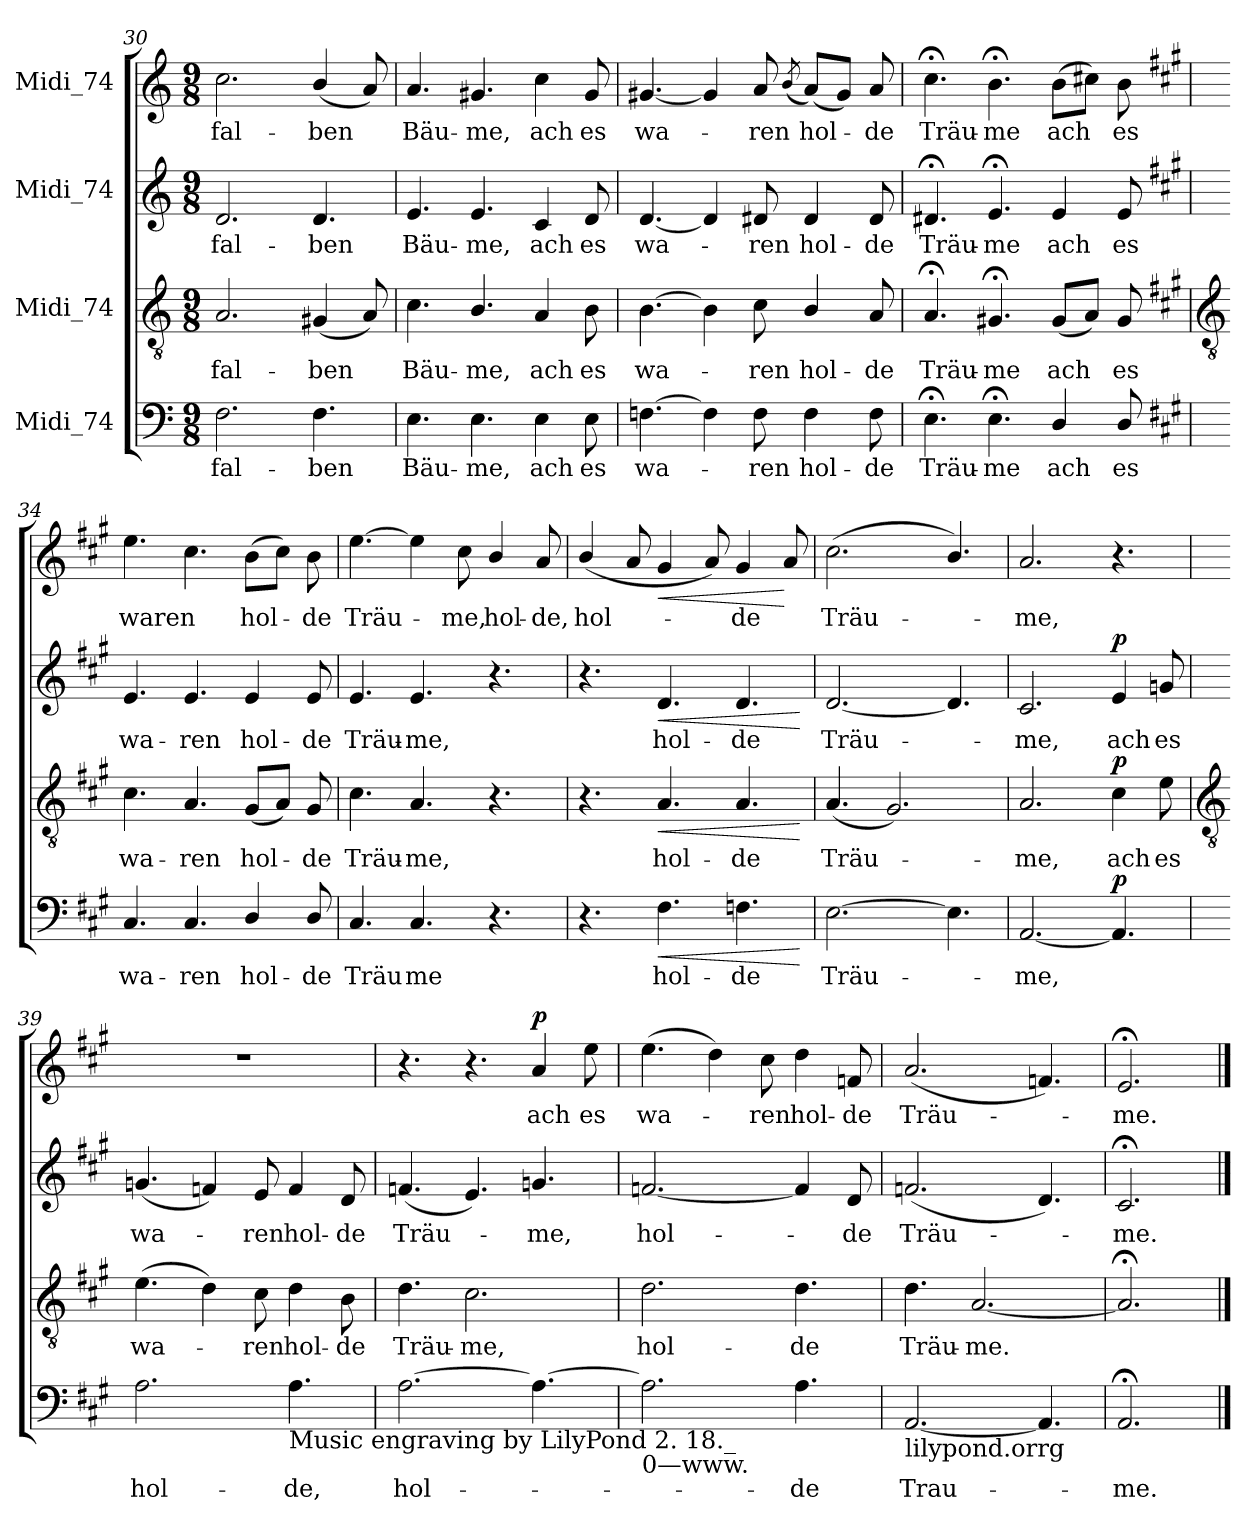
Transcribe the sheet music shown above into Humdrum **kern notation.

**kern	**text	**dynam	**kern	**text	**dynam	**kern	**text	**dynam	**kern	**text	**dynam
*part4	*part4	*part4	*part3	*part3	*part3	*part2	*part2	*part2	*part1	*part1	*part1
*staff4	*staff4	*staff4	*staff3	*staff3	*staff3	*staff2	*staff2	*staff2	*staff1	*staff1	*staff1
*I"Midi_74	*	*	*I"Midi_74	*	*	*I"Midi_74	*	*	*I"Midi_74	*	*
*clefF4	*	*	*clefGv2	*	*	*clefG2	*	*	*clefG2	*	*
*k[]	*	*	*k[]	*	*	*k[]	*	*	*k[]	*	*
*C:	*	*	*C:	*	*	*C:	*	*	*C:	*	*
*M9/8	*	*	*M9/8	*	*	*M9/8	*	*	*M9/8	*	*
=30	=30	=30	=30	=30	=30	=30	=30	=30	=30	=30	=30
!	!LO:LY:b	!	!	!LO:LY:b	!	!	!LO:LY:b	!	!	!LO:LY:b	!
2.F	fal-	.	2.A	fal-	.	2.d	fal-	.	2.cc	fal-	.
!	!LO:LY:b	!	!	!LO:LY:b	!	!	!LO:LY:b	!	!	!LO:LY:b	!
4.F	-ben	.	(<4G#X	-ben	.	4.d	-ben	.	(<4b/	-ben	.
.	.	.	8A)	.	.	.	.	.	8a)	.	.
=31	=31	=31	=31	=31	=31	=31	=31	=31	=31	=31	=31
!	!LO:LY:b	!	!	!LO:LY:b	!	!	!LO:LY:b	!	!	!LO:LY:b	!
4.E	Bäu-	.	4.c	Bäu-	.	4.e	Bäu-	.	4.a	Bäu-	.
!	!LO:LY:b	!	!	!LO:LY:b	!	!	!LO:LY:b	!	!	!LO:LY:b	!
4.E	-me,	.	4.B/	-me,	.	4.e	-me,	.	4.g#X	-me,	.
!	!LO:LY:b	!	!	!LO:LY:b	!	!	!LO:LY:b	!	!	!LO:LY:b	!
4E	ach	.	4A	ach	.	4c	ach	.	4cc	ach	.
!	!LO:LY:b	!	!	!LO:LY:b	!	!	!LO:LY:b	!	!	!LO:LY:b	!
8E	es	.	8B	es	.	8d	es	.	8g#	es	.
=32	=32	=32	=32	=32	=32	=32	=32	=32	=32	=32	=32
!	!LO:LY:b	!	!	!LO:LY:b	!	!	!LO:LY:b	!	!	!LO:LY:b	!
[4.Fn	wa-	.	[4.B	wa-	.	[4.d	wa-	.	[4.g#X	wa-	.
4F]	.	.	4B]	.	.	4d]	.	.	4g#]	.	.
!	!LO:LY:b	!	!	!LO:LY:b	!	!	!LO:LY:b	!	!	!LO:LY:b	!
8F	ren	.	8c	ren	.	8d#X	ren	.	8a	ren	.
.	.	.	.	.	.	.	.	.	(<8qb/	.	.
!	!LO:LY:b	!	!	!LO:LY:b	!	!	!LO:LY:b	!	!	!LO:LY:b	!
4F	hol-	.	4B/	hol-	.	4d#	hol-	.	(<8aL)	hol-	.
.	.	.	.	.	.	.	.	.	8g#J)	.	.
!	!LO:LY:b	!	!	!LO:LY:b	!	!	!LO:LY:b	!	!	!LO:LY:b	!
8F	-de	.	8A	-de	.	8d#	-de	.	8a	de	.
=33	=33	=33	=33	=33	=33	=33	=33	=33	=33	=33	=33
!	!LO:LY:b	!	!	!LO:LY:b	!	!	!LO:LY:b	!	!	!LO:LY:b	!
4.E;<	Träu-	.	4.A;<	Träu-	.	4.d#X;<	Träu-	.	4.cc;<	Träu-	.
!	!LO:LY:b	!	!	!LO:LY:b	!	!	!LO:LY:b	!	!	!LO:LY:b	!
4.E;<	-me	.	4.G#X;<	-me	.	4.e;<	-me	.	4.b;<	-me	.
!	!LO:LY:b	!	!	!LO:LY:b	!	!	!LO:LY:b	!	!	!LO:LY:b	!
4D/	ach	.	(<8G#L	ach	.	4e	ach	.	(>8bL	ach	.
.	.	.	8AJ)	.	.	.	.	.	8cc#XJ)	.	.
!	!LO:LY:b	!	!	!LO:LY:b	!	!	!LO:LY:b	!	!	!LO:LY:b	!
8D/	es	.	8G#	es	.	8e	es	.	8b	es	.
*k[f#c#g#]	*	*	*k[f#c#g#]	*	*	*k[f#c#g#]	*	*	*k[f#c#g#]	*	*
*A:	*	*	*A:	*	*	*A:	*	*	*A:	*	*
!!LO:LB:g=z
=34	=34	=34	=34	=34	=34	=34	=34	=34	=34	=34	=34
*	*	*	*clefGv2	*	*	*	*	*	*	*	*
!	!LO:LY:b	!	!	!LO:LY:b	!	!	!LO:LY:b	!	!	!LO:LY:b	!
4.C#	wa-	.	4.c#	wa-	.	4.e	wa-	.	4.ee	waren	.
!	!LO:LY:b	!	!	!LO:LY:b	!	!	!LO:LY:b	!	!	!	!
4.C#	-ren	.	4.A	-ren	.	4.e	-ren	.	4.cc#	.	.
!	!LO:LY:b	!	!	!LO:LY:b	!	!	!LO:LY:b	!	!	!LO:LY:b	!
4D/	hol-	.	(<8G#L	hol-	.	4e	hol-	.	(>8bL	hol-	.
.	.	.	8AJ)	.	.	.	.	.	8cc#J)	.	.
!	!LO:LY:b	!	!	!LO:LY:b	!	!	!LO:LY:b	!	!	!LO:LY:b	!
8D/	-de	.	8G#	de	.	8e	-de	.	8b	de	.
=35	=35	=35	=35	=35	=35	=35	=35	=35	=35	=35	=35
!	!LO:LY:b	!	!	!LO:LY:b	!	!	!LO:LY:b	!	!	!LO:LY:b	!
4.C#	Träu	.	4.c#	Träu-	.	4.e	Träu-	.	[4.ee	Träu-	.
!	!LO:LY:b	!	!	!LO:LY:b	!	!	!LO:LY:b	!	!	!	!
4.C#	me	.	4.A	-me,	.	4.e	-me,	.	4ee]	.	.
!	!	!	!	!	!	!	!	!	!	!LO:LY:b	!
.	.	.	.	.	.	.	.	.	8cc#	me,	.
!	!	!	!	!	!	!	!	!	!	!LO:LY:b	!
4.r	.	.	4.r	.	.	4.r	.	.	4b/	hol-	.
!	!	!	!	!	!	!	!	!	!	!LO:LY:b	!
.	.	.	.	.	.	.	.	.	8a	-de,	.
=36	=36	=36	=36	=36	=36	=36	=36	=36	=36	=36	=36
!	!	!	!	!	!	!	!	!	!	!LO:LY:b	!
4.r	.	.	4.r	.	.	4.r	.	.	(<4b/	hol-	.
.	.	.	.	.	.	.	.	.	8a	.	.
!	!LO:LY:b	!LO:HP:b	!	!LO:LY:b	!LO:HP:b	!	!LO:LY:b	!LO:HP:b	!	!	!LO:HP:b
4.F#	hol-	<	4.A	hol-	<	4.d	hol-	<	4g#	.	<
.	.	.	.	.	.	.	.	.	8a)	.	.
!	!LO:LY:b	!	!	!LO:LY:b	!	!	!LO:LY:b	!	!	!LO:LY:b	!
4.Fn	-de	.	4.A	-de	.	4.d	-de	.	4g#	de	.
.	.	.	.	.	.	.	.	.	8a	.	[
.	.	[	.	.	[	.	.	[	.	.	.
=37	=37	=37	=37	=37	=37	=37	=37	=37	=37	=37	=37
!	!LO:LY:b	!	!	!LO:LY:b	!	!	!LO:LY:b	!	!	!LO:LY:b	!
[2.E	Träu-	.	(<4.A	Träu-	.	[2.d	Träu-	.	(<2.cc#	Träu-	.
.	.	.	2.G#)	.	.	.	.	.	.	.	.
4.E]	.	.	.	.	.	4.d]	.	.	4.b/)	.	.
=38	=38	=38	=38	=38	=38	=38	=38	=38	=38	=38	=38
!	!LO:LY:b	!	!	!LO:LY:b	!	!	!LO:LY:b	!	!	!LO:LY:b	!
[2.AA	me,	.	2.A	me,	.	2.c#	me,	.	2.a	me,	.
!	!	!LO:DY:b	!	!LO:LY:b	!LO:DY:b	!	!LO:LY:b	!LO:DY:b	!	!	!
4.AA]	.	p	4c#	ach	p	4e	ach	p	4.r	.	.
!	!	!	!	!LO:LY:b	!	!	!LO:LY:b	!	!	!	!
.	.	.	8e	es	.	8gn	es	.	.	.	.
!!LO:LB:g=z
=39	=39	=39	=39	=39	=39	=39	=39	=39	=39	=39	=39
*	*	*	*clefGv2	*	*	*	*	*	*	*	*
!	!LO:LY:b	!	!	!LO:LY:b	!	!	!LO:LY:b	!	!LO:N:vis=1	!	!
2.A	hol-	.	(>4.e	wa-	.	(<4.gn	wa-	.	8%9r	.	.
.	.	.	4d)	.	.	4fn)	.	.	.	.	.
!	!	!	!	!LO:LY:b	!	!	!LO:LY:b	!	!	!	!
.	.	.	8c#	ren	.	8e	ren	.	.	.	.
!LO:TX:b:t=Music engraving by LilyPond 2. 18._	!	!	!	!	!	!	!	!	!	!	!
!	!LO:LY:b	!	!	!LO:LY:b	!	!	!LO:LY:b	!	!	!	!
4.A	-de,	.	4d	hol-	.	4f	hol-	.	.	.	.
!	!	!	!	!LO:LY:b	!	!	!LO:LY:b	!	!	!	!
.	.	.	8B	-de	.	8d	-de	.	.	.	.
=40	=40	=40	=40	=40	=40	=40	=40	=40	=40	=40	=40
!	!LO:LY:b	!	!	!LO:LY:b	!	!	!LO:LY:b	!	!	!	!
[2.A	hol-	.	4.d	Träu-	.	(<4.fn	Träu-	.	4.r	.	.
!	!	!	!	!LO:LY:b	!	!	!	!	!	!	!
.	.	.	2.c#	-me,	.	4.e)	.	.	4.r	.	.
!	!	!	!	!	!	!	!LO:LY:b	!	!	!LO:LY:b	!LO:DY:b
4.A_	.	.	.	.	.	4.gn	me,	.	4a	ach	p
!	!	!	!	!	!	!	!	!	!	!LO:LY:b	!
.	.	.	.	.	.	.	.	.	8ee	es	.
=41	=41	=41	=41	=41	=41	=41	=41	=41	=41	=41	=41
!LO:TX:b:t=0—www.	!	!	!	!	!	!	!	!	!	!	!
!	!	!	!	!LO:LY:b	!	!	!LO:LY:b	!	!	!LO:LY:b	!
2.A]	.	.	2.d	hol-	.	[2.fn	hol-	.	(>4.ee	wa-	.
.	.	.	.	.	.	.	.	.	4dd)	.	.
!	!	!	!	!	!	!	!	!	!	!LO:LY:b	!
.	.	.	.	.	.	.	.	.	8cc#	ren	.
!	!LO:LY:b	!	!	!LO:LY:b	!	!	!	!	!	!LO:LY:b	!
4.A	de	.	4.d	-de	.	4f]	.	.	4dd	hol-	.
!	!	!	!	!	!	!	!LO:LY:b	!	!	!LO:LY:b	!
.	.	.	.	.	.	8d	de	.	8fn	-de	.
=42	=42	=42	=42	=42	=42	=42	=42	=42	=42	=42	=42
!LO:TX:b:t=lilypond.orrg	!	!	!	!	!	!	!	!	!	!	!
!	!LO:LY:b	!	!	!LO:LY:b	!	!	!LO:LY:b	!	!	!LO:LY:b	!
[2.AA	Trau-	.	4.d	Träu-	.	(<2.fn	Träu-	.	(<2.a	Träu-	.
!	!	!	!	!LO:LY:b	!	!	!	!	!	!	!
.	.	.	[2.A	-me.	.	.	.	.	.	.	.
4.AA]	.	.	.	.	.	4.d)	.	.	4.fn)	.	.
=43	=43	=43	=43	=43	=43	=43	=43	=43	=43	=43	=43
!	!LO:LY:b	!	!	!	!	!	!LO:LY:b	!	!	!LO:LY:b	!
2.AA;<	me.	.	2.A;<]	.	.	2.c#;<	me.	.	2.e;<	me.	.
==	==	==	==	==	==	==	==	==	==	==	==
*-	*-	*-	*-	*-	*-	*-	*-	*-	*-	*-	*-
